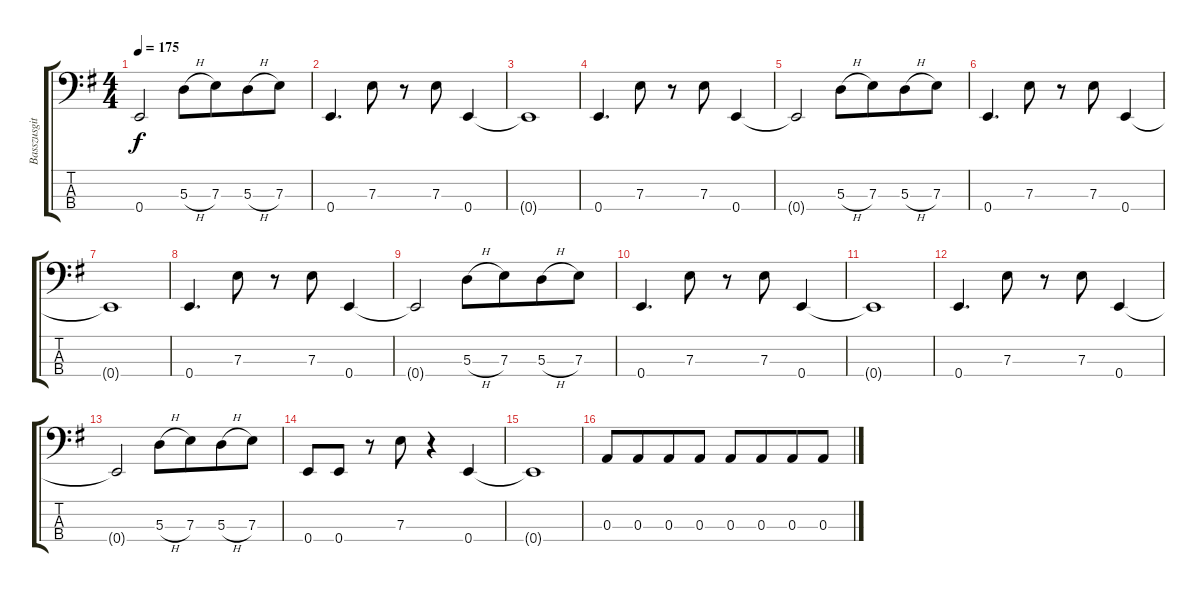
\track ("Basszusgitár (Roger Glover)" "Basszusgit") {instrument electricbassfinger}
\staff {score tabs}
\tuning (G2 D2 A1 E1) {hide}
\ts (4 4)
\tempo 175
\clef f4
\ks g
0.4{t}.2{dy f} 5.3{h}.8 7.3.8{beam merge} 5.3{h}.8 7.3.8 |
0.4.4{d} 7.3.8 r.8 7.3.8 0.4.4 |
0.4{t}.1 |
0.4.4{d} 7.3.8 r.8 7.3.8 0.4.4 |
0.4{t}.2 5.3{h}.8 7.3.8{beam merge} 5.3{h}.8 7.3.8 |
0.4.4{d} 7.3.8 r.8 7.3.8 0.4.4 |
0.4{t}.1 |
0.4.4{d} 7.3.8 r.8 7.3.8 0.4.4 |
0.4{t}.2 5.3{h}.8 7.3.8{beam merge} 5.3{h}.8 7.3.8 |
0.4.4{d} 7.3.8 r.8 7.3.8 0.4.4 |
0.4{t}.1 |
0.4.4{d} 7.3.8 r.8 7.3.8 0.4.4 |
0.4{t}.2 5.3{h}.8 7.3.8{beam merge} 5.3{h}.8 7.3.8 |
0.4.8 0.4.8 r.8 7.3.8 r.4 0.4.4 |
0.4{t}.1 |
0.3.8 0.3.8{beam merge} 0.3.8 0.3.8 0.3.8 0.3.8{beam merge} 0.3.8 0.3.8
